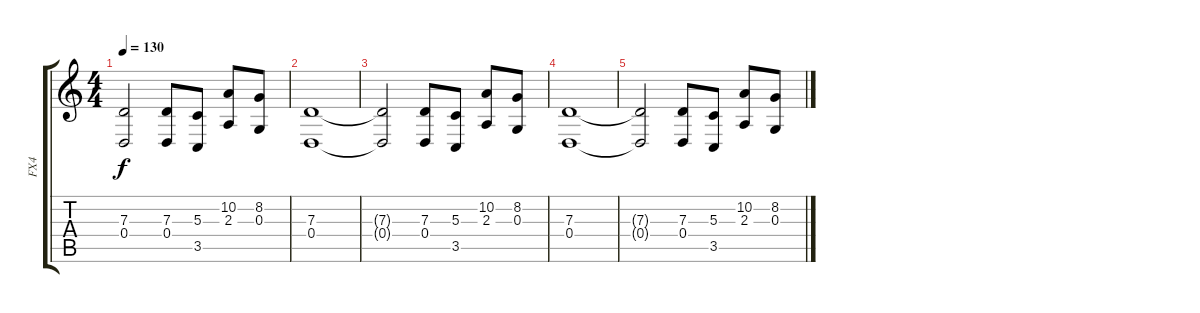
\track ("FX4" "FX4") {instrument tangoaccordion}
\staff {score tabs}
\tuning (E4 B3 G3 D3 A2 E2) {hide}
\ts (4 4)
\tempo 130
\clef g2
\ks c
(7.3{t} 0.4{t}).2{dy f} (7.3 0.4).8 (5.3 3.5).8 (10.2 2.3).8 (8.2 0.3).8 |
(7.3 0.4).1 |
(7.3{t} 0.4{t}).2 (7.3 0.4).8 (5.3 3.5).8 (10.2 2.3).8 (8.2 0.3).8 |
(7.3 0.4).1 |
(7.3{t} 0.4{t}).2 (7.3 0.4).8 (5.3 3.5).8 (10.2 2.3).8 (8.2 0.3).8
